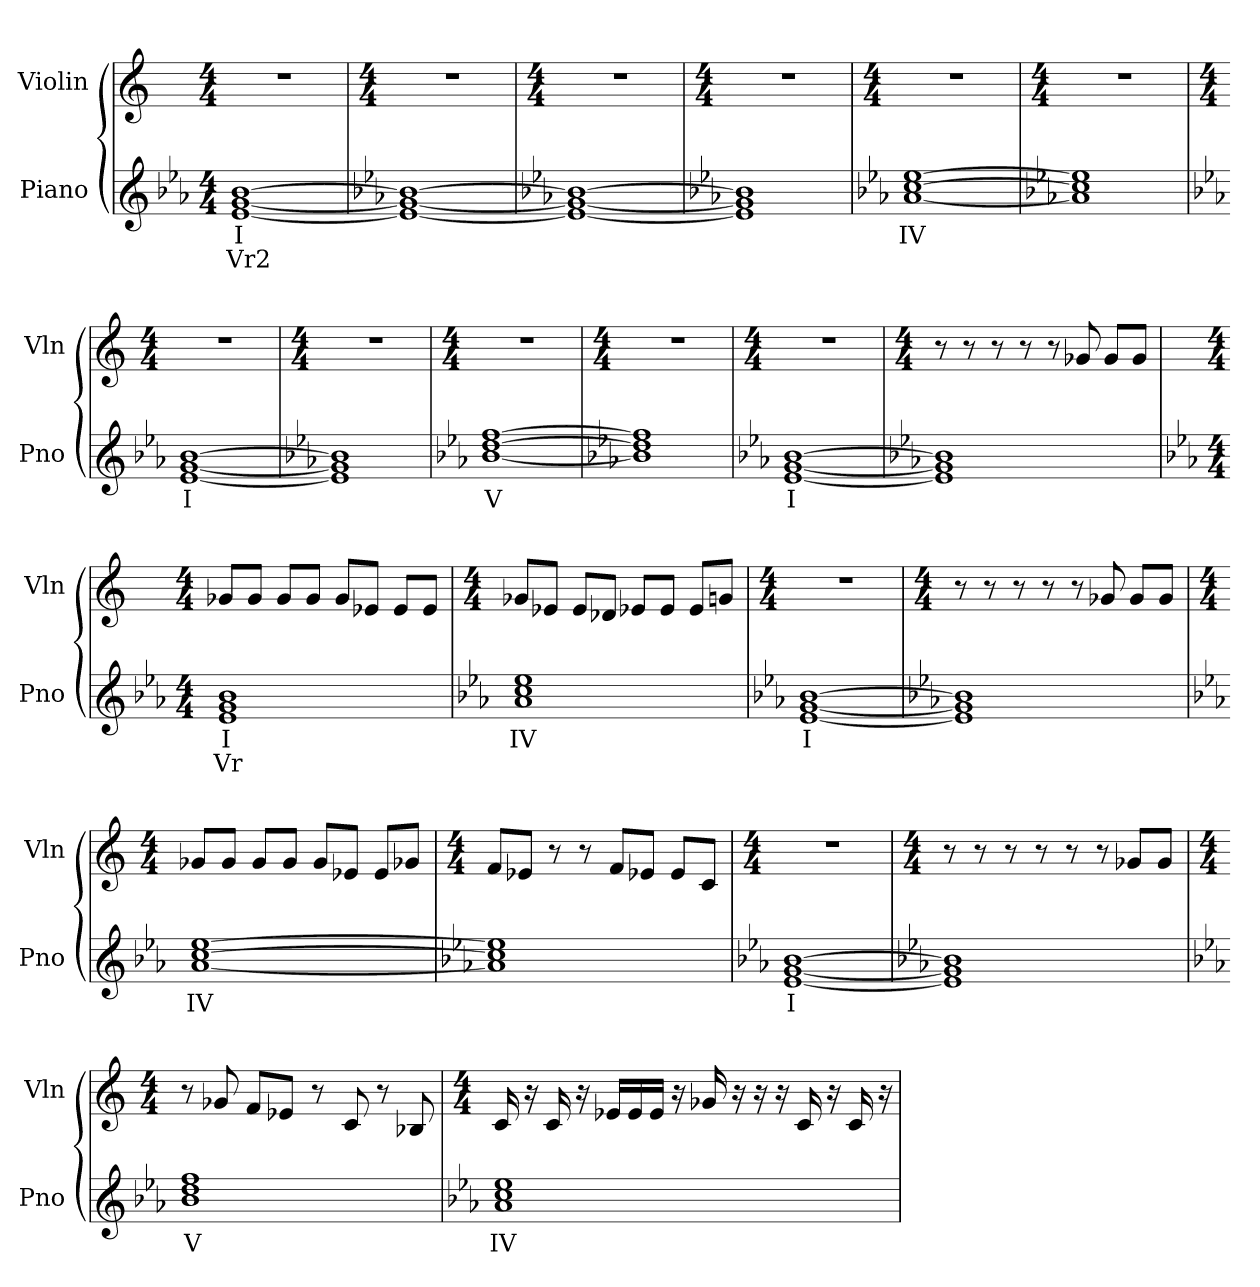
**kern	**text	**text	**kern
*part2	*part2	*part2	*part1
*staff2	*staff2	*staff2	*staff1
*I"Piano	*	*	*I"Violin
*I'Pno	*	*	*I'Vln
*k[b-e-a-]	*	*	*
*E-:	*	*	*
*M4/4	*	*	*M4/4
=	=	=	=
[1e- [1g [1b-	I	Vr2	1r
=	=	=	=
*k[b-e-a-]	*	*	*
*E-:	*	*	*
*	*	*	*M4/4
1e-_ 1g_ 1b-_	.	.	1r
=	=	=	=
*k[b-e-a-]	*	*	*
*E-:	*	*	*
*	*	*	*M4/4
1e-_ 1g_ 1b-_	.	.	1r
=	=	=	=
*k[b-e-a-]	*	*	*
*E-:	*	*	*
*	*	*	*M4/4
1e-] 1g] 1b-]	.	.	1r
=	=	=	=
*k[b-e-a-]	*	*	*
*E-:	*	*	*
*	*	*	*M4/4
[1a- [1cc [1ee-	IV	.	1r
=	=	=	=
*k[b-e-a-]	*	*	*
*E-:	*	*	*
*	*	*	*M4/4
1a-] 1cc] 1ee-]	.	.	1r
=	=	=	=
*k[b-e-a-]	*	*	*
*E-:	*	*	*
*	*	*	*M4/4
[1e- [1g [1b-	I	.	1r
=	=	=	=
*k[b-e-a-]	*	*	*
*E-:	*	*	*
*	*	*	*M4/4
1e-] 1g] 1b-]	.	.	1r
=	=	=	=
*k[b-e-a-]	*	*	*
*E-:	*	*	*
*	*	*	*M4/4
[1b- [1dd [1ff	V	.	1r
=	=	=	=
*k[b-e-a-]	*	*	*
*E-:	*	*	*
*	*	*	*M4/4
1b-] 1dd] 1ff]	.	.	1r
=	=	=	=
*k[b-e-a-]	*	*	*
*E-:	*	*	*
*	*	*	*M4/4
[1e- [1g [1b-	I	.	1r
=	=	=	=
*k[b-e-a-]	*	*	*
*E-:	*	*	*
*	*	*	*M4/4
1e-] 1g] 1b-]	.	.	8r
.	.	.	8r
.	.	.	8r
.	.	.	8r
.	.	.	8r
.	.	.	8g-X
.	.	.	8g-L
.	.	.	8g-J
=	=	=	=
*k[b-e-a-]	*	*	*
*E-:	*	*	*
*M4/4	*	*	*M4/4
1e- 1g 1b-	I	Vr	8g-XL
.	.	.	8g-J
.	.	.	8g-L
.	.	.	8g-J
.	.	.	8g-L
.	.	.	8e-XJ
.	.	.	8e-L
.	.	.	8e-J
=	=	=	=
*k[b-e-a-]	*	*	*
*E-:	*	*	*
*	*	*	*M4/4
1a- 1cc 1ee-	IV	.	8g-XL
.	.	.	8e-XJ
.	.	.	8e-L
.	.	.	8d-XJ
.	.	.	8e-XL
.	.	.	8e-J
.	.	.	8e-L
.	.	.	8gnJ
=	=	=	=
*k[b-e-a-]	*	*	*
*E-:	*	*	*
*	*	*	*M4/4
[1e- [1g [1b-	I	.	1r
=	=	=	=
*k[b-e-a-]	*	*	*
*E-:	*	*	*
*	*	*	*M4/4
1e-] 1g] 1b-]	.	.	8r
.	.	.	8r
.	.	.	8r
.	.	.	8r
.	.	.	8r
.	.	.	8g-X
.	.	.	8g-L
.	.	.	8g-J
=	=	=	=
*k[b-e-a-]	*	*	*
*E-:	*	*	*
*	*	*	*M4/4
[1a- [1cc [1ee-	IV	.	8g-XL
.	.	.	8g-J
.	.	.	8g-L
.	.	.	8g-J
.	.	.	8g-L
.	.	.	8e-XJ
.	.	.	8e-L
.	.	.	8g-XJ
=	=	=	=
*k[b-e-a-]	*	*	*
*E-:	*	*	*
*	*	*	*M4/4
1a-] 1cc] 1ee-]	.	.	8fL
.	.	.	8e-XJ
.	.	.	8r
.	.	.	8r
.	.	.	8fL
.	.	.	8e-XJ
.	.	.	8e-L
.	.	.	8cJ
=	=	=	=
*k[b-e-a-]	*	*	*
*E-:	*	*	*
*	*	*	*M4/4
[1e- [1g [1b-	I	.	1r
=	=	=	=
*k[b-e-a-]	*	*	*
*E-:	*	*	*
*	*	*	*M4/4
1e-] 1g] 1b-]	.	.	8r
.	.	.	8r
.	.	.	8r
.	.	.	8r
.	.	.	8r
.	.	.	8r
.	.	.	8g-XL
.	.	.	8g-J
=	=	=	=
*k[b-e-a-]	*	*	*
*E-:	*	*	*
*	*	*	*M4/4
1b- 1dd 1ff	V	.	8r
.	.	.	8g-X
.	.	.	8fL
.	.	.	8e-XJ
.	.	.	8r
.	.	.	8c
.	.	.	8r
.	.	.	8B-X
=	=	=	=
*k[b-e-a-]	*	*	*
*E-:	*	*	*
*	*	*	*M4/4
1a- 1cc 1ee-	IV	.	16c
.	.	.	16r
.	.	.	16c
.	.	.	16r
.	.	.	16e-XLL
.	.	.	16e-
.	.	.	16e-JJ
.	.	.	16r
.	.	.	16g-X
.	.	.	16r
.	.	.	16r
.	.	.	16r
.	.	.	16c
.	.	.	16r
.	.	.	16c
.	.	.	16r
=	=	=	=
*-	*-	*-	*-
